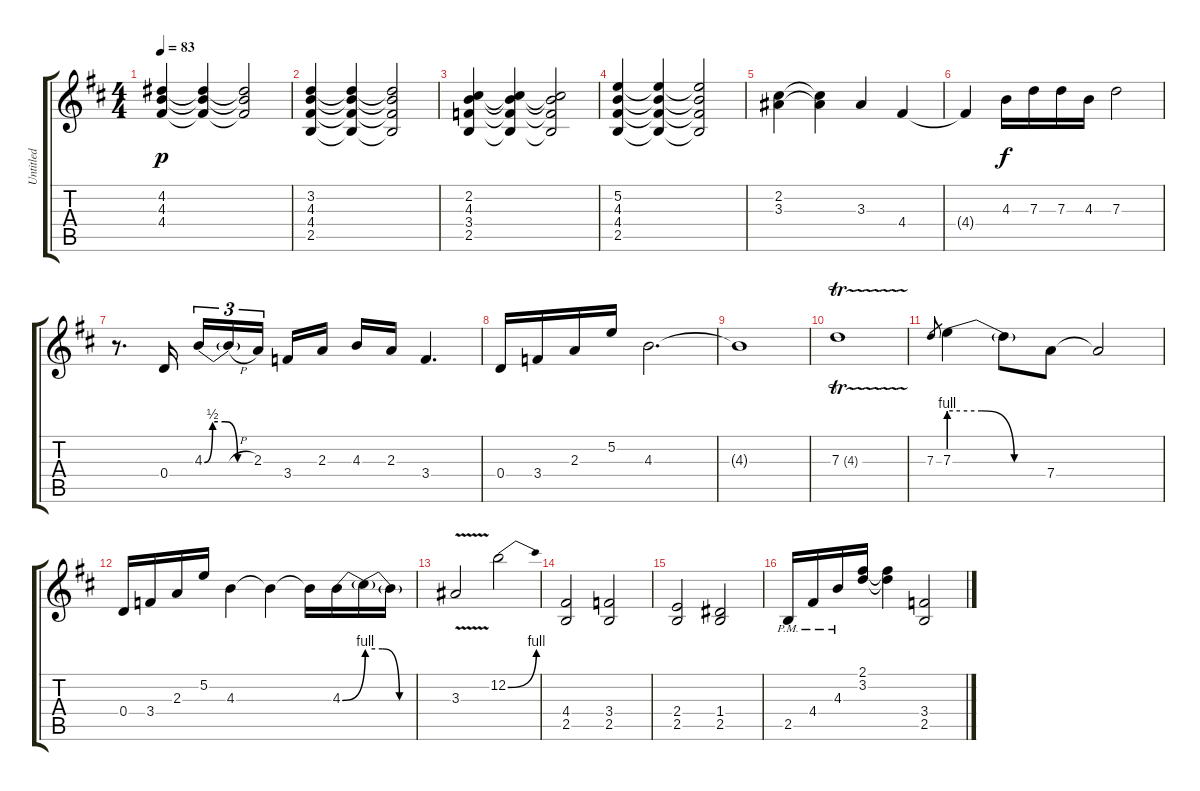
\track ("Untitled" "Untitled") {instrument distortionguitar}
\staff {score tabs}
\tuning (E4 B3 G3 D3 A2 E2) {hide}
\ts (4 4)
\tempo 83
\clef g2
\ks d
(4.2 4.3 4.4).4{dy p} (4.2{t} 4.3{t} 4.4{t}).4 (4.2{t} 4.3{t} 4.4{t}).2 |
(3.2 4.3 4.4 2.5).4 (3.2{t} 4.3{t} 4.4{t} 2.5{t}).4 (3.2{t} 4.3{t} 4.4{t} 2.5{t}).2 |
(2.2 4.3 3.4 2.5).4 (2.2{t} 4.3{t} 3.4{t} 2.5{t}).4 (2.2{t} 4.3{t} 3.4{t} 2.5{t}).2 |
(5.2 4.3 4.4 2.5).4 (5.2{t} 4.3{t} 4.4{t} 2.5{t}).4 (5.2{t} 4.3{t} 4.4{t} 2.5{t}).2 |
(2.2 3.3).4 (2.2{t} 3.3{t}).4 3.3.4 4.4.4 |
4.4{t}.4 4.3.16{dy f} 7.3.16 7.3.16 4.3.16 7.3.2 |
r.8{d} 0.4.16 4.3{be (custom 0 0 10 2 25 2 40 0 60 0)}.16{tu (3 2)} 4.3{h t}.16{tu (3 2)} 2.3.16{tu (3 2) beam splitsecondary} 3.4.16 2.3.16 4.3.16 2.3.16 3.4.4{d} |
0.4.16 3.4.16 2.3.16 5.2.16 4.3.2{d} |
4.3{t}.1 |
7.3{tr (4 32)}.1 |
7.3.8{gr} 7.3{be (custom 0 4 20 4 40 0 60 0)}.4 7.3{t}.8 7.4.8 7.4{t}.2 |
0.4.16 3.4.16 2.3.16 5.2.16 4.3.4 4.3{t}.4 4.3{t}.16 4.3{be (bend 0 0 60 4)}.16 4.3{be (custom 0 4 20 4 40 0 60 0) t}.16 4.3{t}.16 |
3.3{v}.2 12.2{be (bend 0 0 60 4)}.2 |
(4.4 2.5).2 (3.4 2.5).2 |
(2.4 2.5).2 (1.4 2.5).2 |
2.5{pm}.16 4.4{pm}.16 4.3{pm}.16 (2.1 3.2).16 (2.1{t} 3.2{t}).4 (3.4 2.5).2
